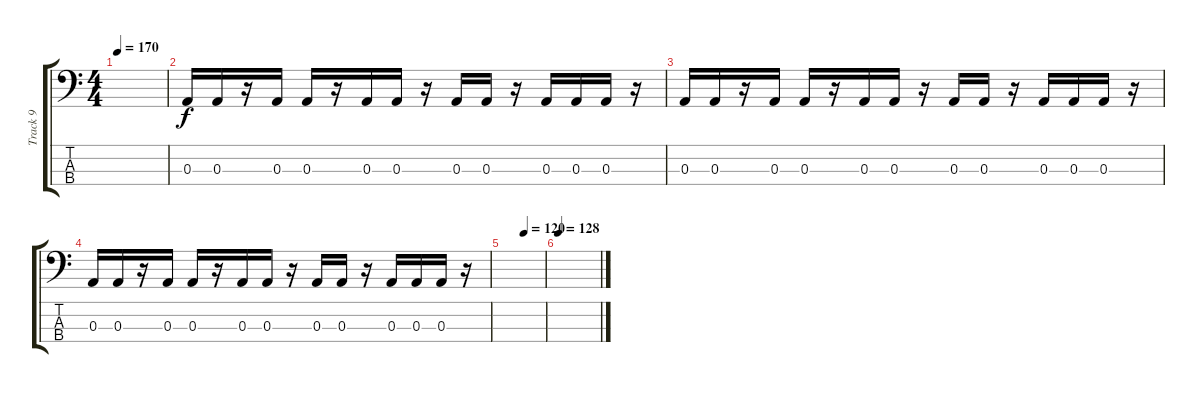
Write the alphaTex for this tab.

\track ("Track 9" "Track 9") {instrument electricbasspick}
\staff {score tabs}
\tuning (G2 D2 A1 E1) {hide}
\ts (4 4)
\tempo 170
\clef f4
\ks c
|
0.3.16 0.3.16 r.16 0.3.16 0.3.16 r.16 0.3.16 0.3.16 r.16 0.3.16 0.3.16 r.16 0.3.16 0.3.16 0.3.16 r.16 |
0.3.16 0.3.16 r.16 0.3.16 0.3.16 r.16 0.3.16 0.3.16 r.16 0.3.16 0.3.16 r.16 0.3.16 0.3.16 0.3.16 r.16 |
0.3.16 0.3.16 r.16 0.3.16 0.3.16 r.16 0.3.16 0.3.16 r.16 0.3.16 0.3.16 r.16 0.3.16 0.3.16 0.3.16 r.16 |
\tempo (120 0.5)
|
\tempo 128
